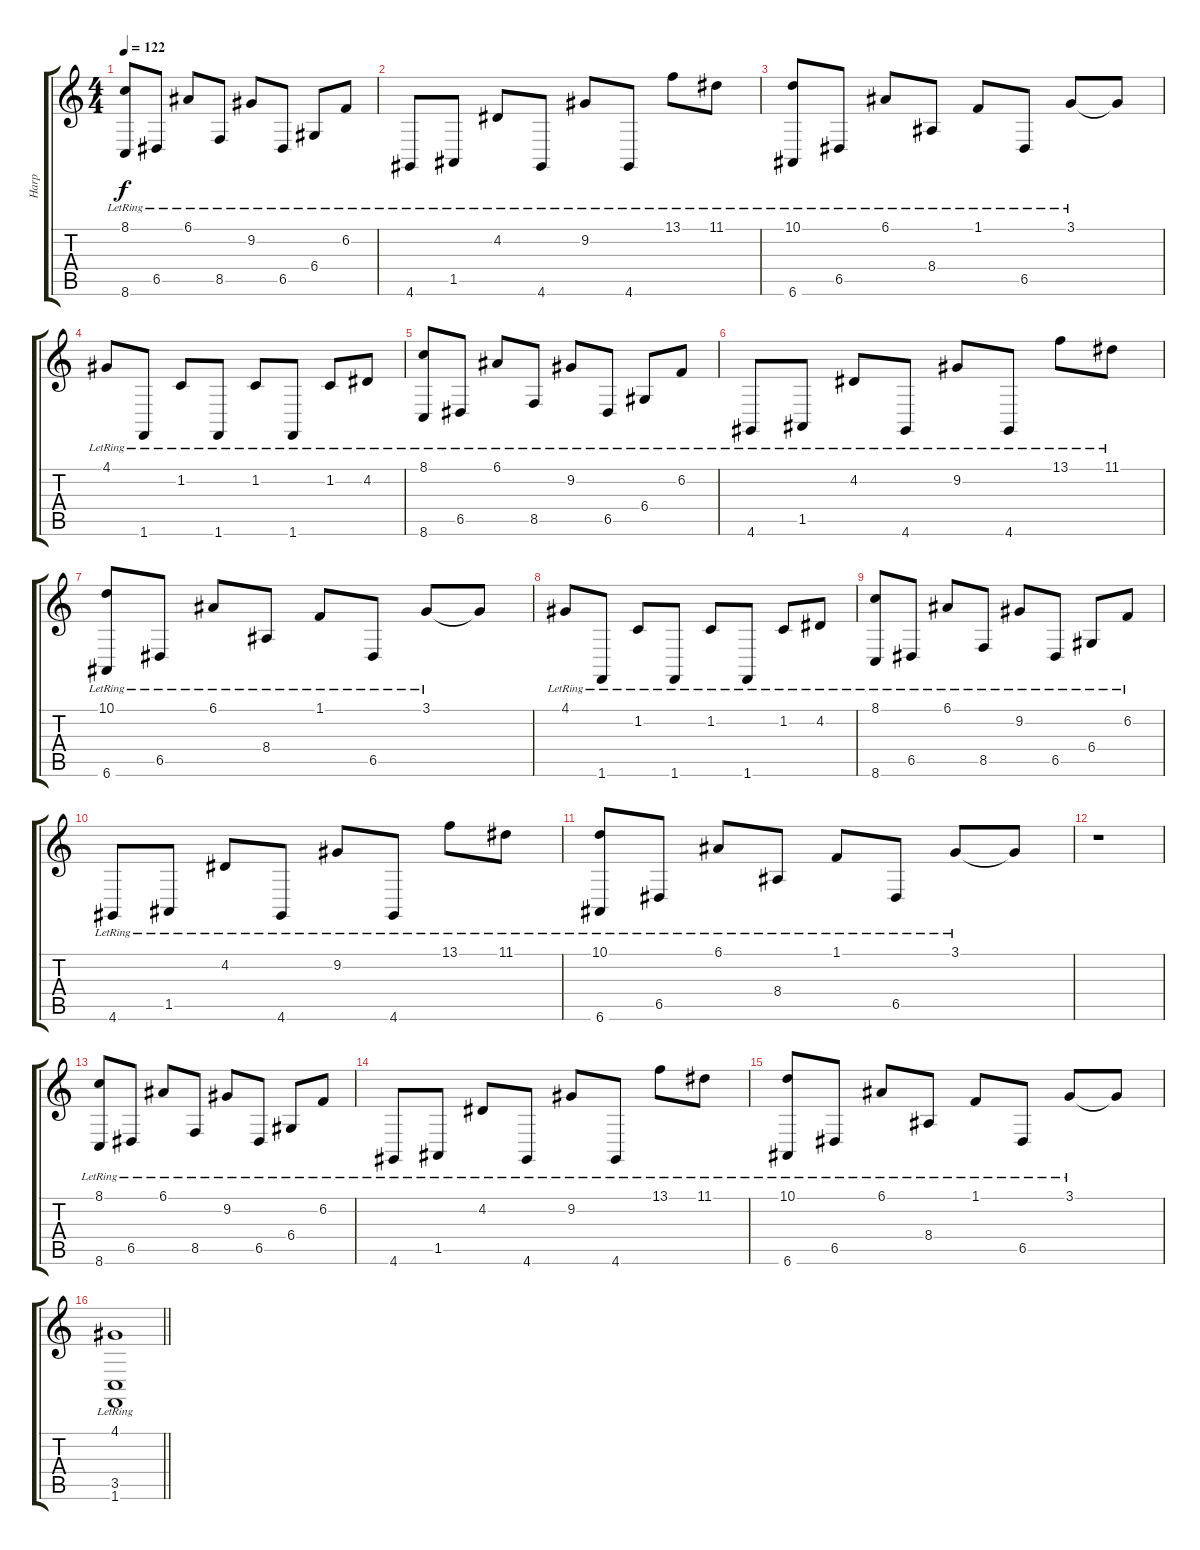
\track ("Harp" "Harp") {instrument orchestralharp}
\staff {score tabs}
\tuning (E4 B3 G3 D3 A2 E2) {hide}
\ts (4 4)
\tempo 122
\clef g2
\ks c
(8.1{lr} 8.6{lr}).8{dy f} 6.5{lr}.8 6.1{lr}.8 8.5{lr}.8 9.2{lr}.8 6.5{lr}.8 6.4{lr}.8 6.2{lr}.8 |
4.6{lr}.8 1.5{lr}.8 4.2{lr}.8 4.6{lr}.8 9.2{lr}.8 4.6{lr}.8 13.1{lr}.8 11.1{lr}.8 |
(10.1{lr} 6.6{lr}).8 6.5{lr}.8 6.1{lr}.8 8.4{lr}.8 1.1{lr}.8 6.5{lr}.8 3.1{lr}.8 3.1{t}.8 |
4.1{lr}.8 1.6{lr}.8 1.2{lr}.8 1.6{lr}.8 1.2{lr}.8 1.6{lr}.8 1.2{lr}.8 4.2{lr}.8 |
(8.1{lr} 8.6{lr}).8 6.5{lr}.8 6.1{lr}.8 8.5{lr}.8 9.2{lr}.8 6.5{lr}.8 6.4{lr}.8 6.2{lr}.8 |
4.6{lr}.8 1.5{lr}.8 4.2{lr}.8 4.6{lr}.8 9.2{lr}.8 4.6{lr}.8 13.1{lr}.8 11.1{lr}.8 |
(10.1{lr} 6.6{lr}).8 6.5{lr}.8 6.1{lr}.8 8.4{lr}.8 1.1{lr}.8 6.5{lr}.8 3.1{lr}.8 3.1{t}.8 |
4.1{lr}.8 1.6{lr}.8 1.2{lr}.8 1.6{lr}.8 1.2{lr}.8 1.6{lr}.8 1.2{lr}.8 4.2{lr}.8 |
(8.1{lr} 8.6{lr}).8 6.5{lr}.8 6.1{lr}.8 8.5{lr}.8 9.2{lr}.8 6.5{lr}.8 6.4{lr}.8 6.2{lr}.8 |
4.6{lr}.8 1.5{lr}.8 4.2{lr}.8 4.6{lr}.8 9.2{lr}.8 4.6{lr}.8 13.1{lr}.8 11.1{lr}.8 |
(10.1{lr} 6.6{lr}).8 6.5{lr}.8 6.1{lr}.8 8.4{lr}.8 1.1{lr}.8 6.5{lr}.8 3.1{lr}.8 3.1{t}.8 |
r.1 |
(8.1{lr} 8.6{lr}).8 6.5{lr}.8 6.1{lr}.8 8.5{lr}.8 9.2{lr}.8 6.5{lr}.8 6.4{lr}.8 6.2{lr}.8 |
4.6{lr}.8 1.5{lr}.8 4.2{lr}.8 4.6{lr}.8 9.2{lr}.8 4.6{lr}.8 13.1{lr}.8 11.1{lr}.8 |
(10.1{lr} 6.6{lr}).8 6.5{lr}.8 6.1{lr}.8 8.4{lr}.8 1.1{lr}.8{txt ""} 6.5{lr}.8 3.1{lr}.8 3.1{t}.8 |
\barLineRight lightlight
(4.1{lr} 3.5{lr} 1.6{lr}).1
